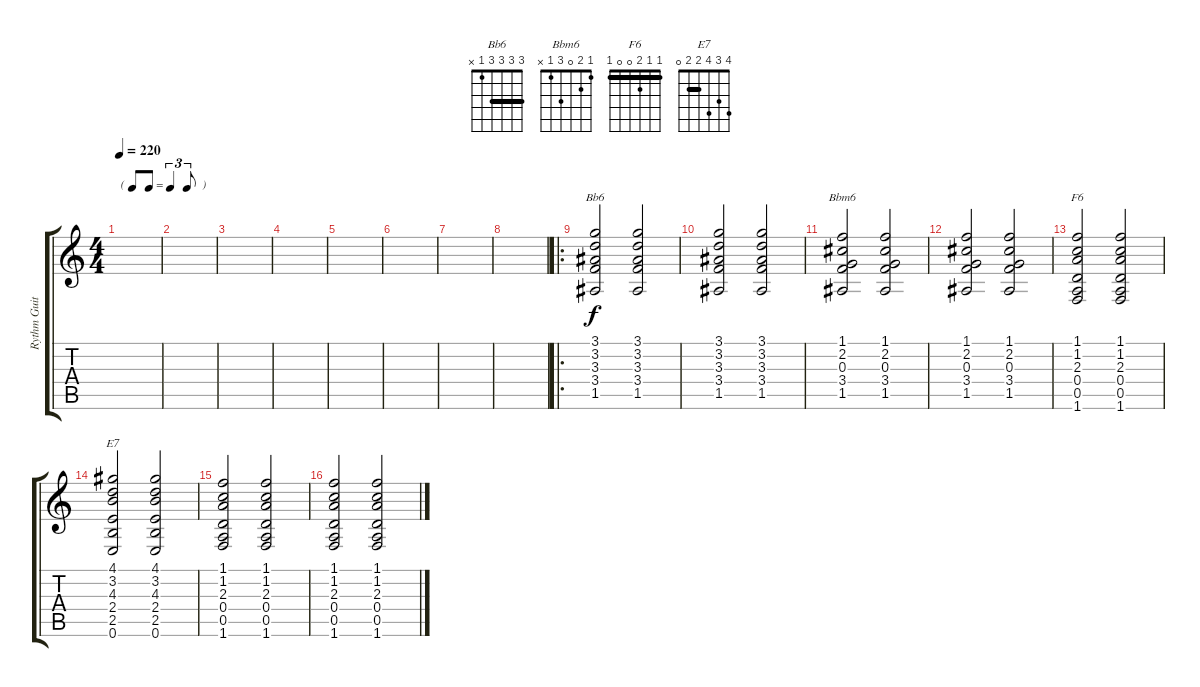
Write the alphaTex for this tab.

\track ("Rythm Guitar" "Rythm Guit") {instrument acousticguitarsteel}
\staff {score tabs}
\tuning (E4 B3 G3 D3 A2 E2) {hide}
\chord ("Bb6" 3 3 3 3 1 x) {barre 3}
\chord ("Bbm6" 1 2 0 3 1 x)
\chord ("F6" 1 1 2 0 0 1) {barre 1}
\chord ("E7" 4 3 4 2 2 0) {barre 2}
\ts (4 4)
\tf triplet8th
\tempo 220
\clef g2
\ks c
|
|
|
|
|
|
|
|
\ro
(3.1 3.2 3.3 3.4 1.5).2{ch "Bb6"} (3.1 3.2 3.3 3.4 1.5).2 |
(3.1 3.2 3.3 3.4 1.5).2 (3.1 3.2 3.3 3.4 1.5).2 |
(1.1 2.2 0.3 3.4 1.5).2{ch "Bbm6"} (1.1 2.2 0.3 3.4 1.5).2 |
(1.1 2.2 0.3 3.4 1.5).2 (1.1 2.2 0.3 3.4 1.5).2 |
(1.1 1.2 2.3 0.4 0.5 1.6).2{ch "F6"} (1.1 1.2 2.3 0.4 0.5 1.6).2 |
(4.1 3.2 4.3 2.4 2.5 0.6).2{ch "E7"} (4.1 3.2 4.3 2.4 2.5 0.6).2 |
(1.1 1.2 2.3 0.4 0.5 1.6).2 (1.1 1.2 2.3 0.4 0.5 1.6).2 |
(1.1 1.2 2.3 0.4 0.5 1.6).2 (1.1 1.2 2.3 0.4 0.5 1.6).2
